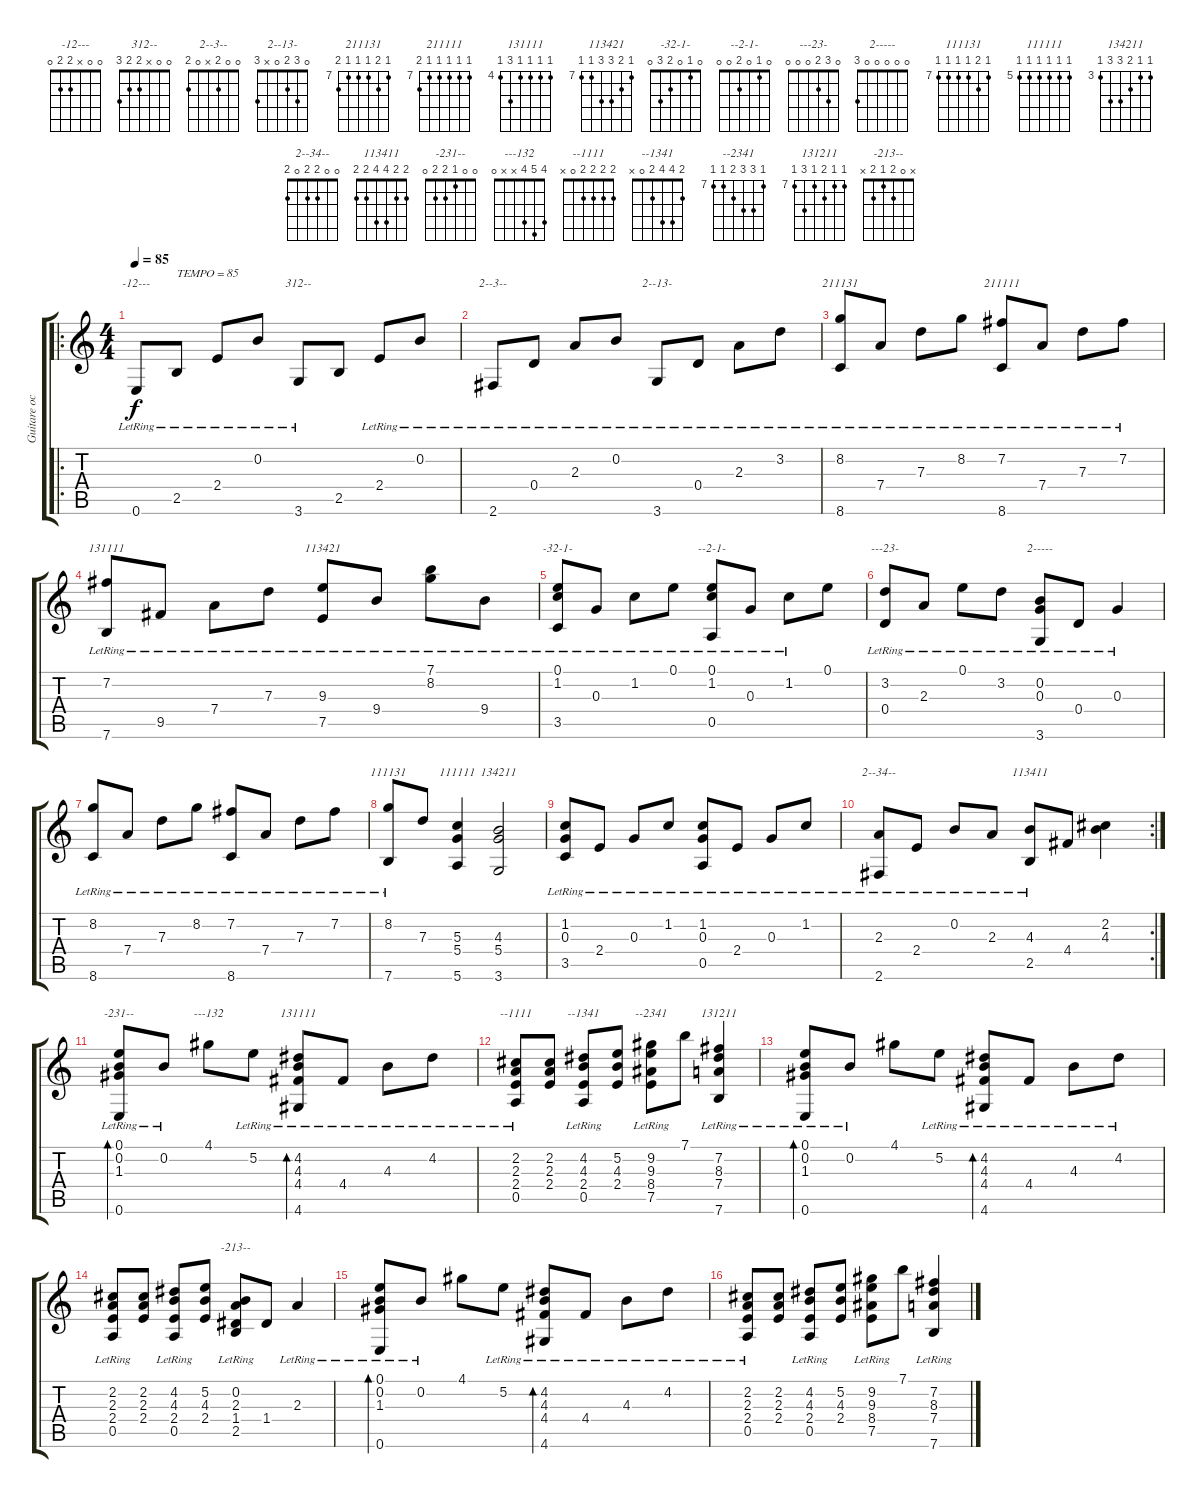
\track ("Guitare octobre 1999" "Guitare oc") {instrument acousticguitarnylon}
\staff {score tabs}
\tuning (E4 B3 G3 D3 A2 E2) {hide}
\chord ("-12---" 0 0 x 2 2 0)
\chord ("312--" 0 0 x 2 2 3)
\chord ("2--3--" 0 0 2 x 0 2)
\chord ("2--13-" 0 3 2 0 x 3)
\chord ("211131" 7 8 7 7 7 8) {firstfret 7}
\chord ("211111" 7 7 7 7 7 8) {firstfret 7}
\chord ("131111" 7 7 7 7 9 7) {firstfret 7}
\chord ("113421" 7 8 9 9 7 7) {firstfret 7}
\chord ("-32-1-" 0 1 0 2 3 0)
\chord ("--2-1-" 0 1 0 2 0 0)
\chord ("---23-" 0 3 2 0 0 0)
\chord ("2-----" 0 0 0 0 0 3)
\chord ("111131" 7 8 7 7 7 7) {firstfret 7}
\chord ("111111" 5 5 5 5 5 5) {firstfret 5}
\chord ("134211" 3 3 4 5 5 3) {firstfret 3}
\chord ("2--34--" 0 0 2 2 0 2)
\chord ("113411" 2 2 4 4 2 2)
\chord ("-231--" 0 0 1 2 2 0)
\chord ("---132" 4 5 4 x x 0)
\chord ("131111" 4 4 4 4 6 4) {firstfret 4}
\chord ("--1111" 2 2 2 2 0 x)
\chord ("--1341" 2 4 4 2 0 x)
\chord ("--2341" 7 9 9 8 7 7) {firstfret 7}
\chord ("131211" 7 7 8 7 9 7) {firstfret 7}
\chord ("-213--" x 0 2 1 2 x)
\ro
\ts (4 4)
\tempo 85
\clef g2
\ks c
0.6{lr}.8{ch "-12---" dy f instrument acousticguitarnylon} 2.5{lr}.8{txt "TEMPO = 85"} 2.4{lr}.8 0.2{lr}.8 3.6{lr}.8{ch "312--"} 2.5.8 2.4{lr}.8 0.2{lr}.8 |
2.6{lr}.8{ch "2--3--"} 0.4{lr}.8 2.3{lr}.8 0.2{lr}.8 3.6{lr}.8{ch "2--13-"} 0.4{lr}.8 2.3{lr}.8 3.2{lr}.8 |
(8.2{lr} 8.6{lr}).8{ch "211131"} 7.4{lr}.8 7.3{lr}.8 8.2{lr}.8 (7.2{lr} 8.6{lr}).8{ch "211111"} 7.4{lr}.8 7.3{lr}.8 7.2{lr}.8 |
(7.2{lr} 7.6{lr}).8{ch "131111"} 9.5{lr}.8 7.4{lr}.8 7.3{lr}.8 (9.3{lr} 7.5{lr}).8{ch "113421"} 9.4{lr}.8 (7.1{lr} 8.2{lr}).8 9.4{lr}.8 |
(0.1{lr} 1.2{lr} 3.5{lr}).8{ch "-32-1-"} 0.3{lr}.8 1.2{lr}.8 0.1{lr}.8 (0.1{lr} 1.2{lr} 0.5{lr}).8{ch "--2-1-"} 0.3{lr}.8 1.2{lr}.8 0.1.8 |
(3.2{lr} 0.4{lr}).8{ch "---23-"} 2.3{lr}.8 0.1{lr}.8 3.2{lr}.8 (0.2{lr} 0.3{lr} 3.6{lr}).8{ch "2-----"} 0.4{lr}.8 0.3{lr}.4 |
(8.2{lr} 8.6{lr}).8 7.4{lr}.8 7.3{lr}.8 8.2{lr}.8 (7.2{lr} 8.6{lr}).8 7.4{lr}.8 7.3{lr}.8 7.2{lr}.8 |
(8.2 7.6{lr}).8{ch "111131"} 7.3.8 (5.3 5.4 5.6).4{ch "111111"} (4.3 5.4 3.6).2{ch "134211"} |
(1.2{lr} 0.3{lr} 3.5{lr}).8 2.4{lr}.8 0.3{lr}.8 1.2{lr}.8 (1.2{lr} 0.3{lr} 0.5{lr}).8 2.4{lr}.8 0.3{lr}.8 1.2{lr}.8 |
\rc 2
(2.3{lr} 2.6{lr}).8{ch "2--34--"} 2.4{lr}.8 0.2{lr}.8 2.3{lr}.8 (4.3{lr} 2.5{lr}).8{ch "113411"} 4.4.8 (2.2 4.3).4 |
(0.1{lr} 0.2{lr} 1.3{lr} 0.6{lr}).8{bd 60 ch "-231--"} 0.2{lr}.8 4.1.8{ch "---132"} 5.2{lr}.8 (4.2{lr} 4.3{lr} 4.4{lr} 4.6{lr}).8{bd 60 ch "131111"} 4.4{lr}.8 4.3{lr}.8 4.2{lr}.8 |
(2.2 2.3 2.4 0.5{lr}).8{ch "--1111"} (2.2 2.3 2.4).8 (4.2 4.3 2.4 0.5{lr}).8{ch "--1341"} (5.2 4.3 2.4).8 (9.2 9.3 8.4 7.5{lr}).8{ch "--2341"} 7.1.8 (7.2{lr} 8.3{lr} 7.4 7.6).4{ch "131211"} |
(0.1{lr} 0.2{lr} 1.3{lr} 0.6{lr}).8{bd 60} 0.2{lr}.8 4.1.8 5.2{lr}.8 (4.2{lr} 4.3{lr} 4.4{lr} 4.6{lr}).8{bd 60} 4.4{lr}.8 4.3{lr}.8 4.2{lr}.8 |
(2.2 2.3 2.4 0.5{lr}).8 (2.2 2.3 2.4).8 (4.2 4.3 2.4 0.5{lr}).8 (5.2 4.3 2.4).8 (0.2{lr} 2.3{lr} 1.4{lr} 2.5{lr}).8{ch "-213--"} 1.4.8 2.3{lr}.4 |
(0.1{lr} 0.2{lr} 1.3{lr} 0.6{lr}).8{bd 60} 0.2{lr}.8 4.1.8 5.2{lr}.8 (4.2{lr} 4.3{lr} 4.4{lr} 4.6{lr}).8{bd 60} 4.4{lr}.8 4.3{lr}.8 4.2{lr}.8 |
(2.2 2.3 2.4 0.5{lr}).8 (2.2 2.3 2.4).8 (4.2 4.3 2.4 0.5{lr}).8 (5.2 4.3 2.4).8 (9.2 9.3 8.4 7.5{lr}).8 7.1.8 (7.2{lr} 8.3{lr} 7.4 7.6).4
